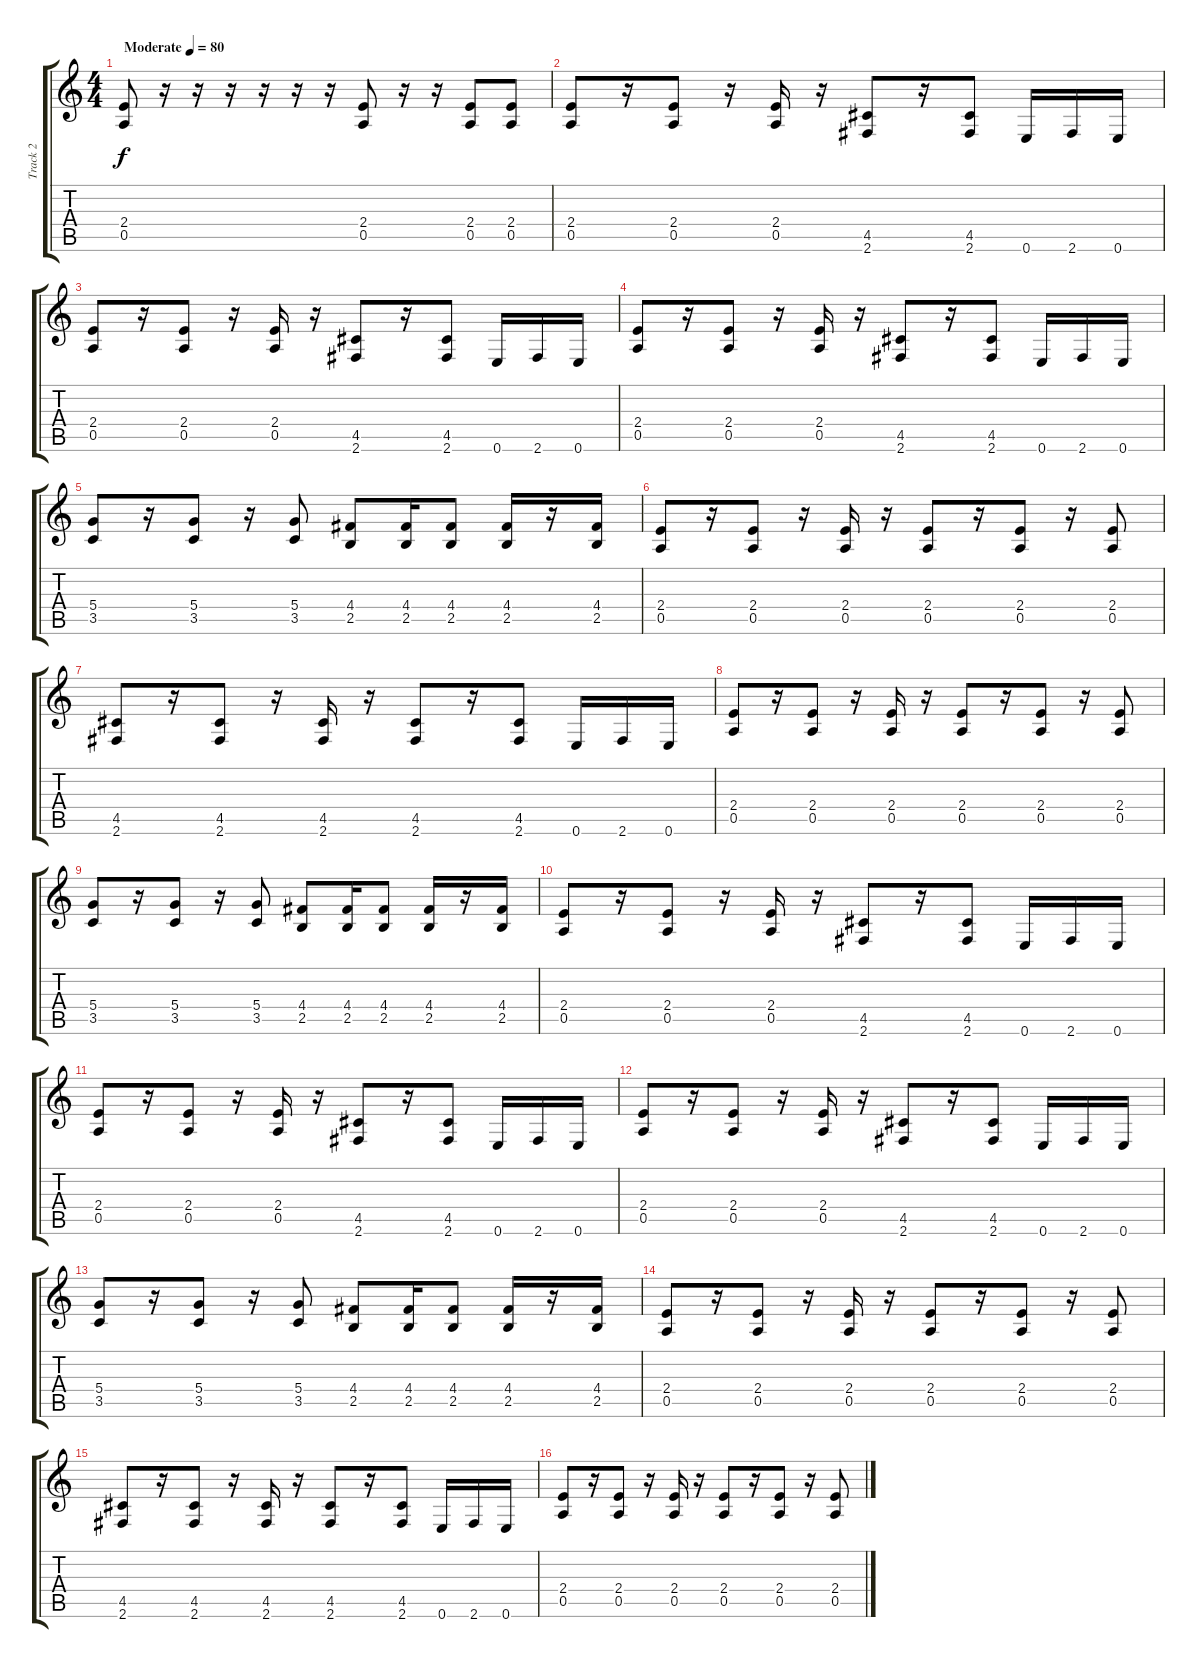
\track ("Track 2" "Track 2") {instrument distortionguitar}
\staff {score tabs}
\tuning (E4 B3 G3 D3 A2 E2) {hide}
\ts (4 4)
\tempo (80 "Moderate")
\clef g2
\ks c
(2.4 0.5).8{dy f instrument distortionguitar} r.16 r.16 r.16 r.16 r.16 r.16 (2.4 0.5).8 r.16 r.16 (2.4 0.5).8 (2.4 0.5).8 |
(2.4 0.5).8 r.16 (2.4 0.5).8 r.16 (2.4 0.5).16 r.16 (4.5 2.6).8 r.16 (4.5 2.6).8 0.6.16 2.6.16 0.6.16 |
(2.4 0.5).8 r.16 (2.4 0.5).8 r.16 (2.4 0.5).16 r.16 (4.5 2.6).8 r.16 (4.5 2.6).8 0.6.16 2.6.16 0.6.16 |
(2.4 0.5).8 r.16 (2.4 0.5).8 r.16 (2.4 0.5).16 r.16 (4.5 2.6).8 r.16 (4.5 2.6).8 0.6.16 2.6.16 0.6.16 |
(5.4 3.5).8 r.16 (5.4 3.5).8 r.16 (5.4 3.5).8 (4.4 2.5).8 (4.4 2.5).16 (4.4 2.5).8 (4.4 2.5).16 r.16 (4.4 2.5).16 |
(2.4 0.5).8 r.16 (2.4 0.5).8 r.16 (2.4 0.5).16 r.16 (2.4 0.5).8 r.16 (2.4 0.5).8 r.16 (2.4 0.5).8 |
(4.5 2.6).8 r.16 (4.5 2.6).8 r.16 (4.5 2.6).16 r.16 (4.5 2.6).8 r.16 (4.5 2.6).8 0.6.16 2.6.16 0.6.16 |
(2.4 0.5).8 r.16 (2.4 0.5).8 r.16 (2.4 0.5).16 r.16 (2.4 0.5).8 r.16 (2.4 0.5).8 r.16 (2.4 0.5).8 |
(5.4 3.5).8 r.16 (5.4 3.5).8 r.16 (5.4 3.5).8 (4.4 2.5).8 (4.4 2.5).16 (4.4 2.5).8 (4.4 2.5).16 r.16 (4.4 2.5).16 |
(2.4 0.5).8 r.16 (2.4 0.5).8 r.16 (2.4 0.5).16 r.16 (4.5 2.6).8 r.16 (4.5 2.6).8 0.6.16 2.6.16 0.6.16 |
(2.4 0.5).8 r.16 (2.4 0.5).8 r.16 (2.4 0.5).16 r.16 (4.5 2.6).8 r.16 (4.5 2.6).8 0.6.16 2.6.16 0.6.16 |
(2.4 0.5).8 r.16 (2.4 0.5).8 r.16 (2.4 0.5).16 r.16 (4.5 2.6).8 r.16 (4.5 2.6).8 0.6.16 2.6.16 0.6.16 |
(5.4 3.5).8 r.16 (5.4 3.5).8 r.16 (5.4 3.5).8 (4.4 2.5).8 (4.4 2.5).16 (4.4 2.5).8 (4.4 2.5).16 r.16 (4.4 2.5).16 |
(2.4 0.5).8 r.16 (2.4 0.5).8 r.16 (2.4 0.5).16 r.16 (2.4 0.5).8 r.16 (2.4 0.5).8 r.16 (2.4 0.5).8 |
(4.5 2.6).8 r.16 (4.5 2.6).8 r.16 (4.5 2.6).16 r.16 (4.5 2.6).8 r.16 (4.5 2.6).8 0.6.16 2.6.16 0.6.16 |
(2.4 0.5).8 r.16 (2.4 0.5).8 r.16 (2.4 0.5).16 r.16 (2.4 0.5).8 r.16 (2.4 0.5).8 r.16 (2.4 0.5).8
